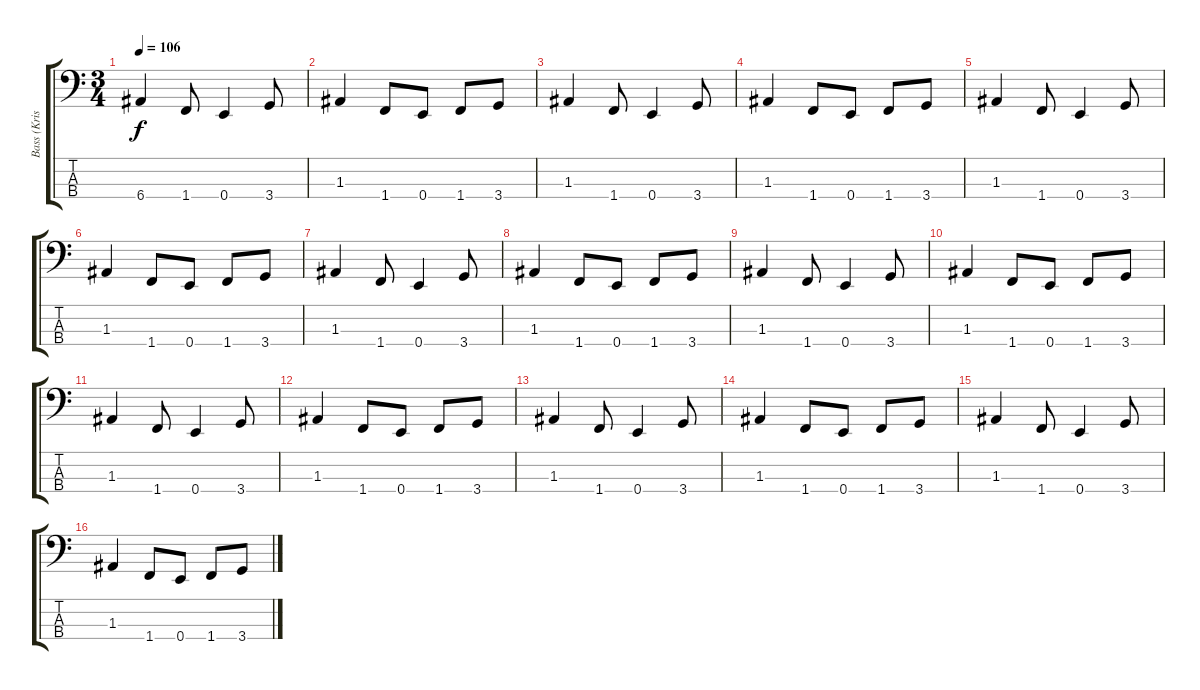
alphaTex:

\track ("Bass (Krist)" "Bass (Kris") {instrument electricbasspick}
\staff {score tabs}
\tuning (G2 D2 A1 E1) {hide}
\ts (3 4)
\tempo 106
\clef f4
\ks c
6.4.4{dy f} 1.4.8 0.4.4 3.4.8 |
1.3.4 1.4.8 0.4.8 1.4.8 3.4.8 |
1.3.4 1.4.8 0.4.4 3.4.8 |
1.3.4 1.4.8 0.4.8 1.4.8 3.4.8 |
1.3.4 1.4.8 0.4.4 3.4.8 |
1.3.4 1.4.8 0.4.8 1.4.8 3.4.8 |
1.3.4 1.4.8 0.4.4 3.4.8 |
1.3.4 1.4.8 0.4.8 1.4.8 3.4.8 |
1.3.4 1.4.8 0.4.4 3.4.8 |
1.3.4 1.4.8 0.4.8 1.4.8 3.4.8 |
1.3.4 1.4.8 0.4.4 3.4.8 |
1.3.4 1.4.8 0.4.8 1.4.8 3.4.8 |
1.3.4 1.4.8 0.4.4 3.4.8 |
1.3.4 1.4.8 0.4.8 1.4.8 3.4.8 |
1.3.4 1.4.8 0.4.4 3.4.8 |
1.3.4 1.4.8 0.4.8 1.4.8 3.4.8
